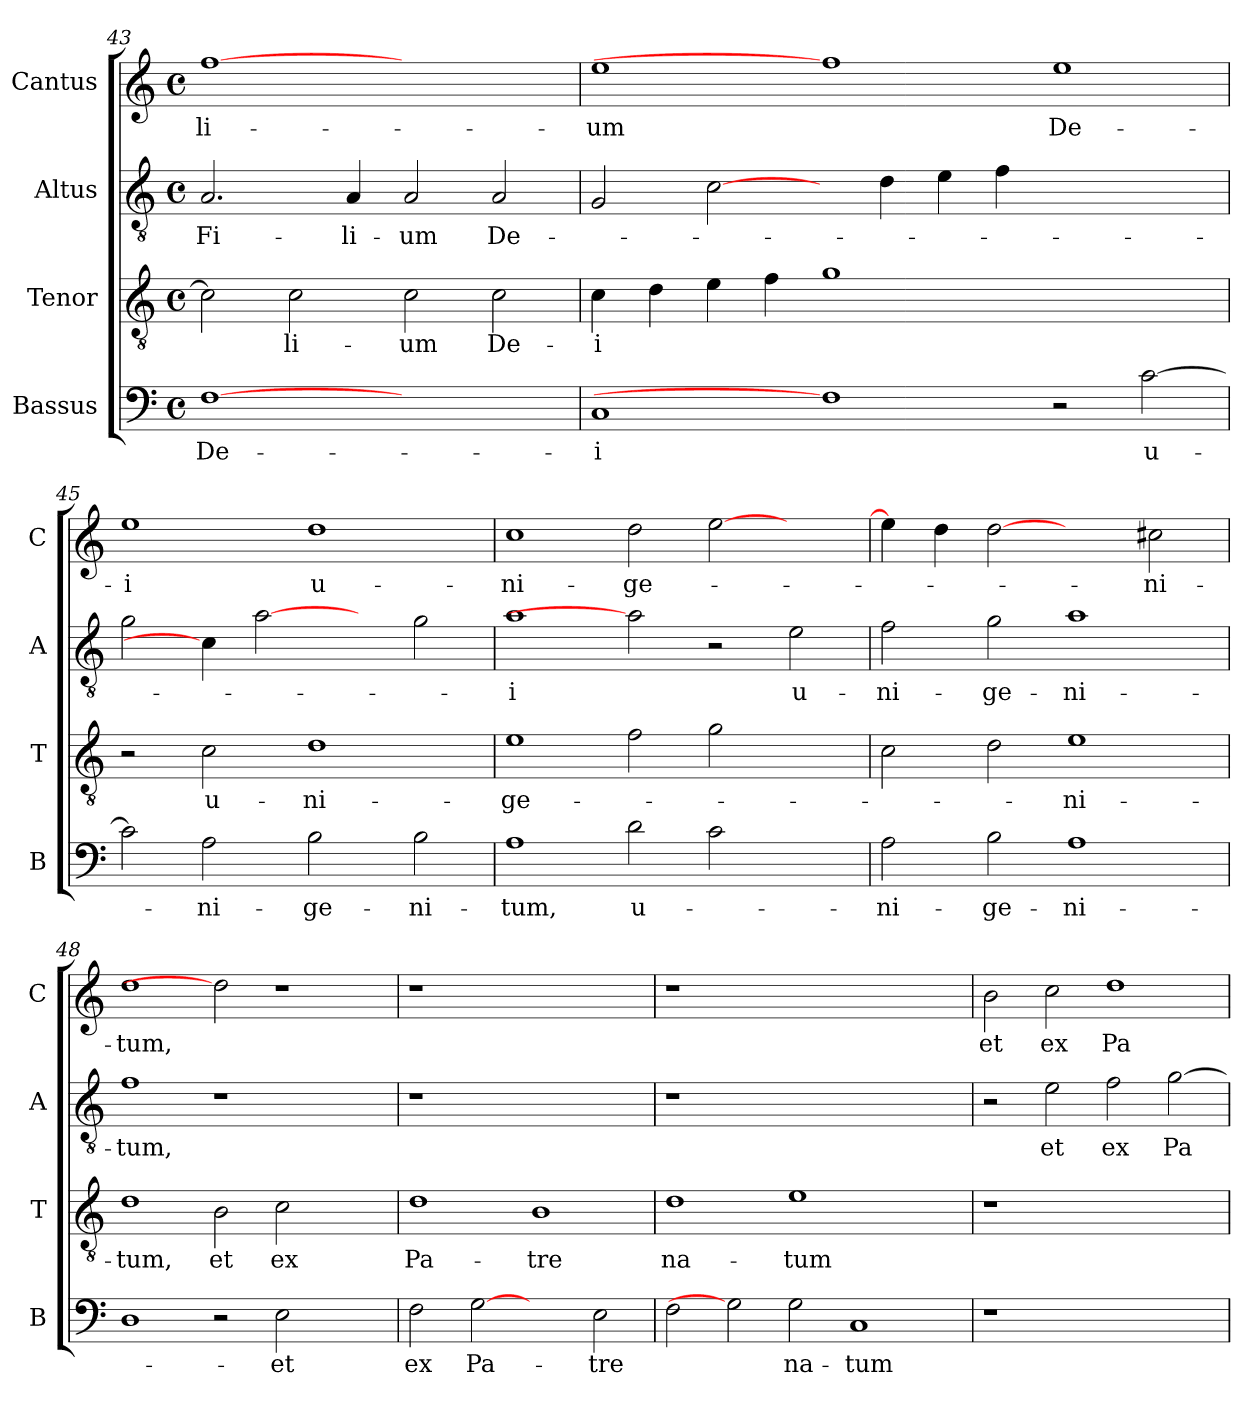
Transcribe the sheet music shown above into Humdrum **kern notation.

**kern	**text	**kern	**text	**kern	**text	**kern	**text
*part4	*part4	*part3	*part3	*part2	*part2	*part1	*part1
*staff4	*staff4	*staff3	*staff3	*staff2	*staff2	*staff1	*staff1
*I"Bassus	*	*I"Tenor	*	*I"Altus	*	*I"Cantus	*
*I'B	*	*I'T	*	*I'A	*	*I'C	*
*clefF4	*	*clefGv2	*	*clefGv2	*	*clefG2	*
*k[]	*	*k[]	*	*k[]	*	*k[]	*
*C:	*	*C:	*	*C:	*	*C:	*
*M4/4	*	*M4/4	*	*M4/4	*	*M4/4	*
*met(c)	*	*met(c)	*	*met(c)	*	*met(c)	*
=43	=43	=43	=43	=43	=43	=43	=43
!	!LO:LY:b	!	!	!	!	!	!
!	!	!	!	!	!LO:LY:b	!	!
!	!	!	!	!	!	!	!LO:LY:b
[1F	De-	2c\]	.	2.A/	Fi-	[1ff	-li-
!	!	!	!LO:LY:b	!	!	!	!
.	.	2c\	-li-	.	.	.	.
!	!	!	!	!	!LO:LY:b	!	!
.	.	.	.	4A/	-li-	.	.
!	!	!	!LO:LY:b	!	!	!	!
!	!	!	!	!	!LO:LY:b	!	!
1ryy	.	2c\	-um	2A/	-um	1ryy	.
!	!	!	!LO:LY:b	!	!	!	!
!	!	!	!	!	!LO:LY:b	!	!
.	.	2c\	De-	2A/	De-	.	.
=44	=44	=44	=44	=44	=44	=44	=44
!	!LO:LY:b	!	!	!	!	!	!
!	!	!	!LO:LY:b	!	!	!	!
!	!	!	!	!	!	!	!LO:LY:b
1C	-i	4c\	-i	2G/	.	1ee	-um
.	.	4d\	.	.	.	.	.
.	.	4e\	.	[2c\	.	.	.
.	.	4f\	.	.	.	.	.
1F]	.	1g	.	4ryy	.	1ff]	.
.	.	.	.	4d\	.	.	.
.	.	.	.	4e\	.	.	.
.	.	.	.	4f\	.	.	.
!	!	!	!	!	!	!	!LO:LY:b
2r	.	1ryy	.	1ryy	.	1ee	De-
!	!LO:LY:b	!	!	!	!	!	!
[2c\	u-	.	.	.	.	.	.
=45	=45	=45	=45	=45	=45	=45	=45
!	!	!	!	!	!	!	!LO:LY:b
2c\]	.	2r	.	2g\	.	1ee	-i
!	!LO:LY:b	!	!	!	!	!	!
!	!	!	!LO:LY:b	!	!	!	!
2A\	-ni-	2c\	u-	4c\]	.	.	.
.	.	.	.	[2a	.	.	.
!	!LO:LY:b	!	!	!	!	!	!
!	!	!	!LO:LY:b	!	!	!	!
!	!	!	!	!	!	!	!LO:LY:b
2B\	-ge-	1d	-ni-	.	.	1dd	u-
.	.	.	.	4ryy	.	.	.
!	!LO:LY:b	!	!	!	!	!	!
2B\	-ni-	.	.	2g\	.	.	.
=46	=46	=46	=46	=46	=46	=46	=46
!	!LO:LY:b	!	!	!	!	!	!
!	!	!	!LO:LY:b	!	!	!	!
!	!	!	!	!	!LO:LY:b	!	!
!	!	!	!	!	!	!	!LO:LY:b
1A	-tum,	1e	-ge-	1a	-i	1cc	-ni-
!	!LO:LY:b	!	!	!	!	!	!
!	!	!	!	!	!	!	!LO:LY:b
2d\	u-	2f\	.	2a]	.	2dd\	-ge-
2c\	.	2g\	.	2r	.	[2ee\	.
!	!	!	!	!	!LO:LY:b	!	!
2ryy	.	2ryy	.	2e\	u-	2ryy	.
=47	=47	=47	=47	=47	=47	=47	=47
!	!LO:LY:b	!	!	!	!	!	!
!	!	!	!	!	!LO:LY:b	!	!
2A\	-ni-	2c\	.	2f\	-ni-	4ee\]	.
.	.	.	.	.	.	4dd\	.
!	!LO:LY:b	!	!	!	!	!	!
!	!	!	!	!	!LO:LY:b	!	!
2B\	-ge-	2d\	.	2g\	-ge-	[2dd	.
!	!LO:LY:b	!	!	!	!	!	!
!	!	!	!LO:LY:b	!	!	!	!
!	!	!	!	!	!LO:LY:b	!	!
1A	-ni-	1e	-ni-	1a	-ni-	2ryy	.
!	!	!	!	!	!	!	!LO:LY:b
.	.	.	.	.	.	2cc#X\	-ni-
!!LO:LB:g=z
=48	=48	=48	=48	=48	=48	=48	=48
!	!	!	!LO:LY:b	!	!	!	!
!	!	!	!	!	!LO:LY:b	!	!
!	!	!	!	!	!	!	!LO:LY:b
1D	.	1d	-tum,	1f	-tum,	1dd	-tum,
!	!	!	!LO:LY:b	!	!	!	!
2r	.	2B\	et	1r	.	2dd]	.
!	!LO:LY:b	!	!	!	!	!	!
!	!	!	!LO:LY:b	!	!	!	!
2E\	-et	2c\	ex	.	.	1r	.
2ryy	.	2ryy	.	2ryy	.	.	.
=49	=49	=49	=49	=49	=49	=49	=49
!	!LO:LY:b	!	!	!	!	!	!
!	!	!	!LO:LY:b	!	!	!	!
2F\	ex	1d	Pa-	1r	.	1r	.
!	!LO:LY:b	!	!	!	!	!	!
[2G	Pa-	.	.	.	.	.	.
!	!	!	!LO:LY:b	!	!	!	!
2ryy	.	1B	-tre	1ryy	.	1ryy	.
!	!LO:LY:b	!	!	!	!	!	!
2E\	-tre	.	.	.	.	.	.
=50	=50	=50	=50	=50	=50	=50	=50
!	!	!	!LO:LY:b	!	!	!	!
2F\	.	1d	na-	1r	.	1r	.
2G]	.	.	.	.	.	.	.
!	!LO:LY:b	!	!	!	!	!	!
!	!	!	!LO:LY:b	!	!	!	!
2G\	na-	1e	-tum	1.ryy	.	1.ryy	.
!	!LO:LY:b	!	!	!	!	!	!
1C	-tum	.	.	.	.	.	.
.	.	2ryy	.	.	.	.	.
=51	=51	=51	=51	=51	=51	=51	=51
!	!	!	!	!	!	!	!LO:LY:b
1r	.	1r	.	2r	.	2b\	et
!	!	!	!	!	!LO:LY:b	!	!
!	!	!	!	!	!	!	!LO:LY:b
.	.	.	.	2e\	et	2cc\	ex
!	!	!	!	!	!LO:LY:b	!	!
!	!	!	!	!	!	!	!LO:LY:b
1ryy	.	1ryy	.	2f\	ex	1dd	Pa-
!	!	!	!	!	!LO:LY:b	!	!
.	.	.	.	[2g\	Pa-	.	.
=	=	=	=	=	=	=	=
*-	*-	*-	*-	*-	*-	*-	*-
